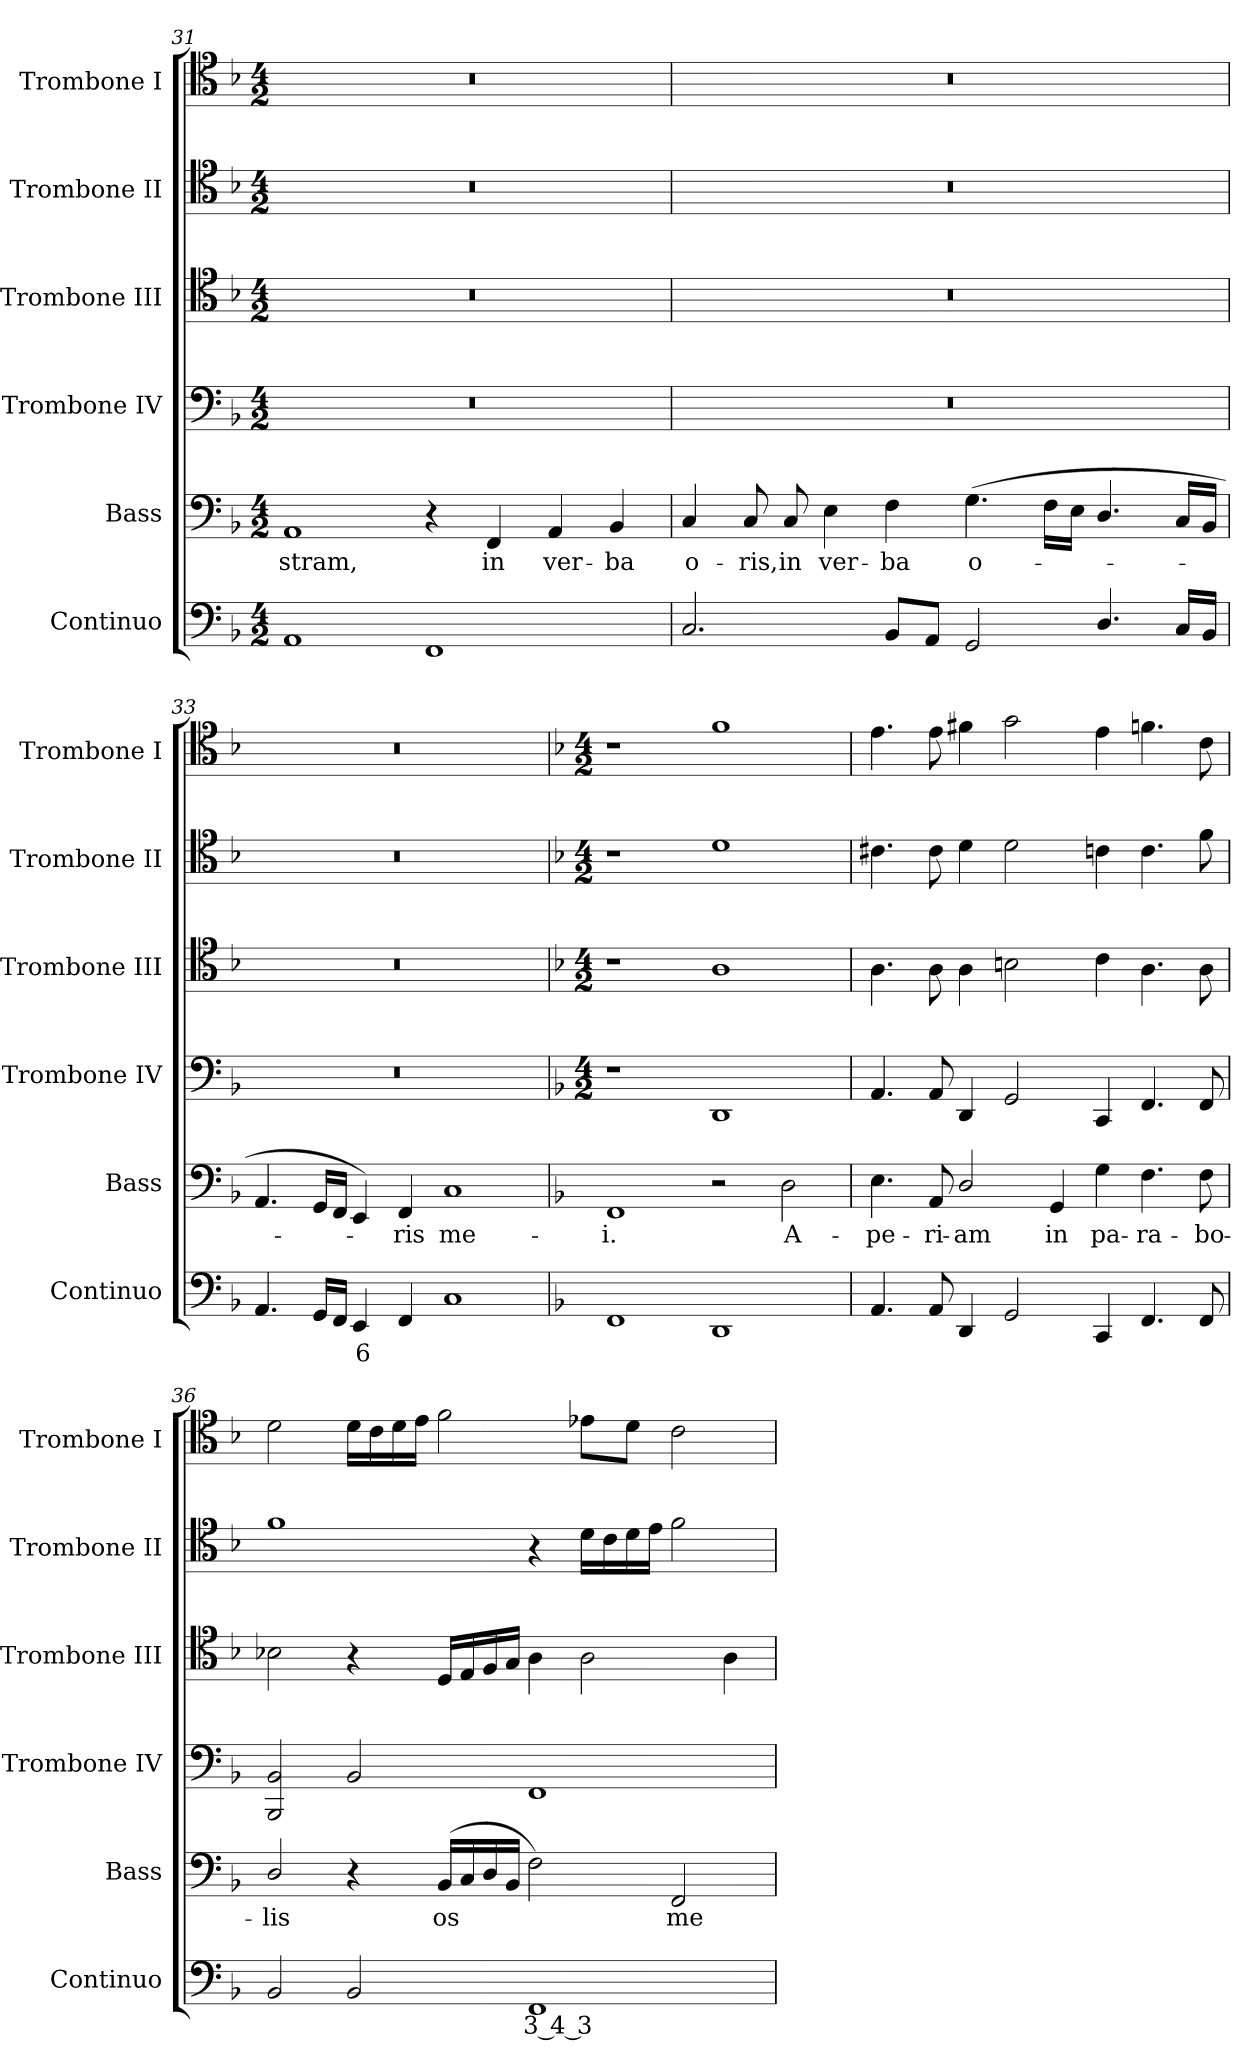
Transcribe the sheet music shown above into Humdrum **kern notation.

**kern	**text	**kern	**text	**kern	**kern	**kern	**kern
*part6	*part6	*part5	*part5	*part4	*part3	*part2	*part1
*staff6	*staff6	*staff5	*staff5	*staff4	*staff3	*staff2	*staff1
*I"Continuo	*	*I"Bass	*	*I"Trombone IV	*I"Trombone III	*I"Trombone II	*I"Trombone I
*I'Continuo	*	*I'Bass	*	*I'Trombone IV	*I'Trombone III	*I'Trombone II	*I'Trombone I
*clefF4	*	*clefF4	*	*clefF4	*clefC4	*clefC4	*clefC4
*k[b-]	*	*k[b-]	*	*k[b-]	*k[b-]	*k[b-]	*k[b-]
*F:	*	*F:	*	*F:	*F:	*F:	*F:
*M4/2	*	*M4/2	*	*M4/2	*M4/2	*M4/2	*M4/2
=31	=31	=31	=31	=31	=31	=31	=31
!	!	!	!LO:LY:b	!	!	!	!
1AA	.	1AA	-stram,	0r	0r	0r	0r
1FF	.	4r	.	.	.	.	.
!	!	!	!LO:LY:b	!	!	!	!
.	.	4FF	in	.	.	.	.
!	!	!	!LO:LY:b	!	!	!	!
.	.	4AA	ver-	.	.	.	.
!	!	!	!LO:LY:b	!	!	!	!
.	.	4BB-	-ba	.	.	.	.
=32	=32	=32	=32	=32	=32	=32	=32
!	!	!	!LO:LY:b	!	!	!	!
2.C	.	4C	o-	0r	0r	0r	0r
!	!	!	!LO:LY:b	!	!	!	!
.	.	8C	-ris,	.	.	.	.
!	!	!	!LO:LY:b	!	!	!	!
.	.	8C	in	.	.	.	.
!	!	!	!LO:LY:b	!	!	!	!
.	.	4E	ver-	.	.	.	.
!	!	!	!LO:LY:b	!	!	!	!
8BB-L	.	4F	-ba	.	.	.	.
8AAJ	.	.	.	.	.	.	.
!	!	!	!LO:LY:b	!	!	!	!
2GG	.	(<4.G	o-	.	.	.	.
.	.	16FLL	.	.	.	.	.
.	.	16EJJ	.	.	.	.	.
4.D/	.	4.D/	.	.	.	.	.
16CLL	.	16CLL	.	.	.	.	.
16BB-JJ	.	16BB-JJ	.	.	.	.	.
=33	=33	=33	=33	=33	=33	=33	=33
4.AA	.	4.AA	.	0r	0r	0r	0r
16GGLL	.	16GGLL	.	.	.	.	.
16FFJJ	.	16FFJJ	.	.	.	.	.
!	!LO:LY:b	!	!	!	!	!	!
4EE	6	4EE)	.	.	.	.	.
!	!	!	!LO:LY:b	!	!	!	!
4FF	.	4FF	ris	.	.	.	.
!	!	!	!LO:LY:b	!	!	!	!
1C	.	1C	me-	.	.	.	.
!!LO:LB:g=z
=34	=34	=34	=34	=34	=34	=34	=34
*	*	*	*	*k[b-]	*k[b-]	*k[b-]	*k[b-]
*	*	*	*	*F:	*F:	*F:	*F:
*	*	*	*	*M4/2	*M4/2	*M4/2	*M4/2
!	!	!	!LO:LY:b	!	!	!	!
1FF	.	1FF	-i.	1r	1r	1r	1r
1DD	.	2r	.	1DD	1A	1d	1f
!	!	!	!LO:LY:b	!	!	!	!
.	.	2D	A-	.	.	.	.
=35	=35	=35	=35	=35	=35	=35	=35
!	!	!	!LO:LY:b	!	!	!	!
4.AA	.	4.E	-pe-	4.AA	4.A	4.c#X	4.e
!	!	!	!LO:LY:b	!	!	!	!
8AA	.	8AA	-ri-	8AA	8A	8c#	8e
!	!	!	!LO:LY:b	!	!	!	!
4DD	.	2D/	-am	4DD	4A	4d	4f#X
2GG	.	.	.	2GG	2Bn	2d	2g
!	!	!	!LO:LY:b	!	!	!	!
.	.	4GG	in	.	.	.	.
!	!	!	!LO:LY:b	!	!	!	!
4CC	.	4G	pa-	4CC	4c	4cn	4e
!	!	!	!LO:LY:b	!	!	!	!
4.FF	.	4.F	-ra-	4.FF	4.A	4.c	4.fn
!	!	!	!LO:LY:b	!	!	!	!
8FF	.	8F	-bo-	8FF	8A	8f	8c
=36	=36	=36	=36	=36	=36	=36	=36
!	!	!	!LO:LY:b	!	!	!	!
2BB-	.	2D/	-lis	2BBB- 2BB-	2B-X	1f	2d
2BB-	.	4r	.	2BB-	4r	.	16dLL
.	.	.	.	.	.	.	16c
.	.	.	.	.	.	.	16d
.	.	.	.	.	.	.	16eJJ
!	!	!	!LO:LY:b	!	!	!	!
.	.	(<16BB-LL	os	.	16DLL	.	2f
.	.	16C	.	.	16E	.	.
.	.	16D	.	.	16F	.	.
.	.	16BB-JJ	.	.	16GJJ	.	.
!	!LO:LY:b	!	!	!	!	!	!
1FF	3 4 3	2F)	.	1FF	4A	4r	.
.	.	.	.	.	2A	16dLL	8e-XL
.	.	.	.	.	.	16c	.
.	.	.	.	.	.	16d	8dJ
.	.	.	.	.	.	16eJJ	.
!	!	!	!LO:LY:b	!	!	!	!
.	.	2FF	me-	.	.	2f	2c
.	.	.	.	.	4A	.	.
=	=	=	=	=	=	=	=
*-	*-	*-	*-	*-	*-	*-	*-
